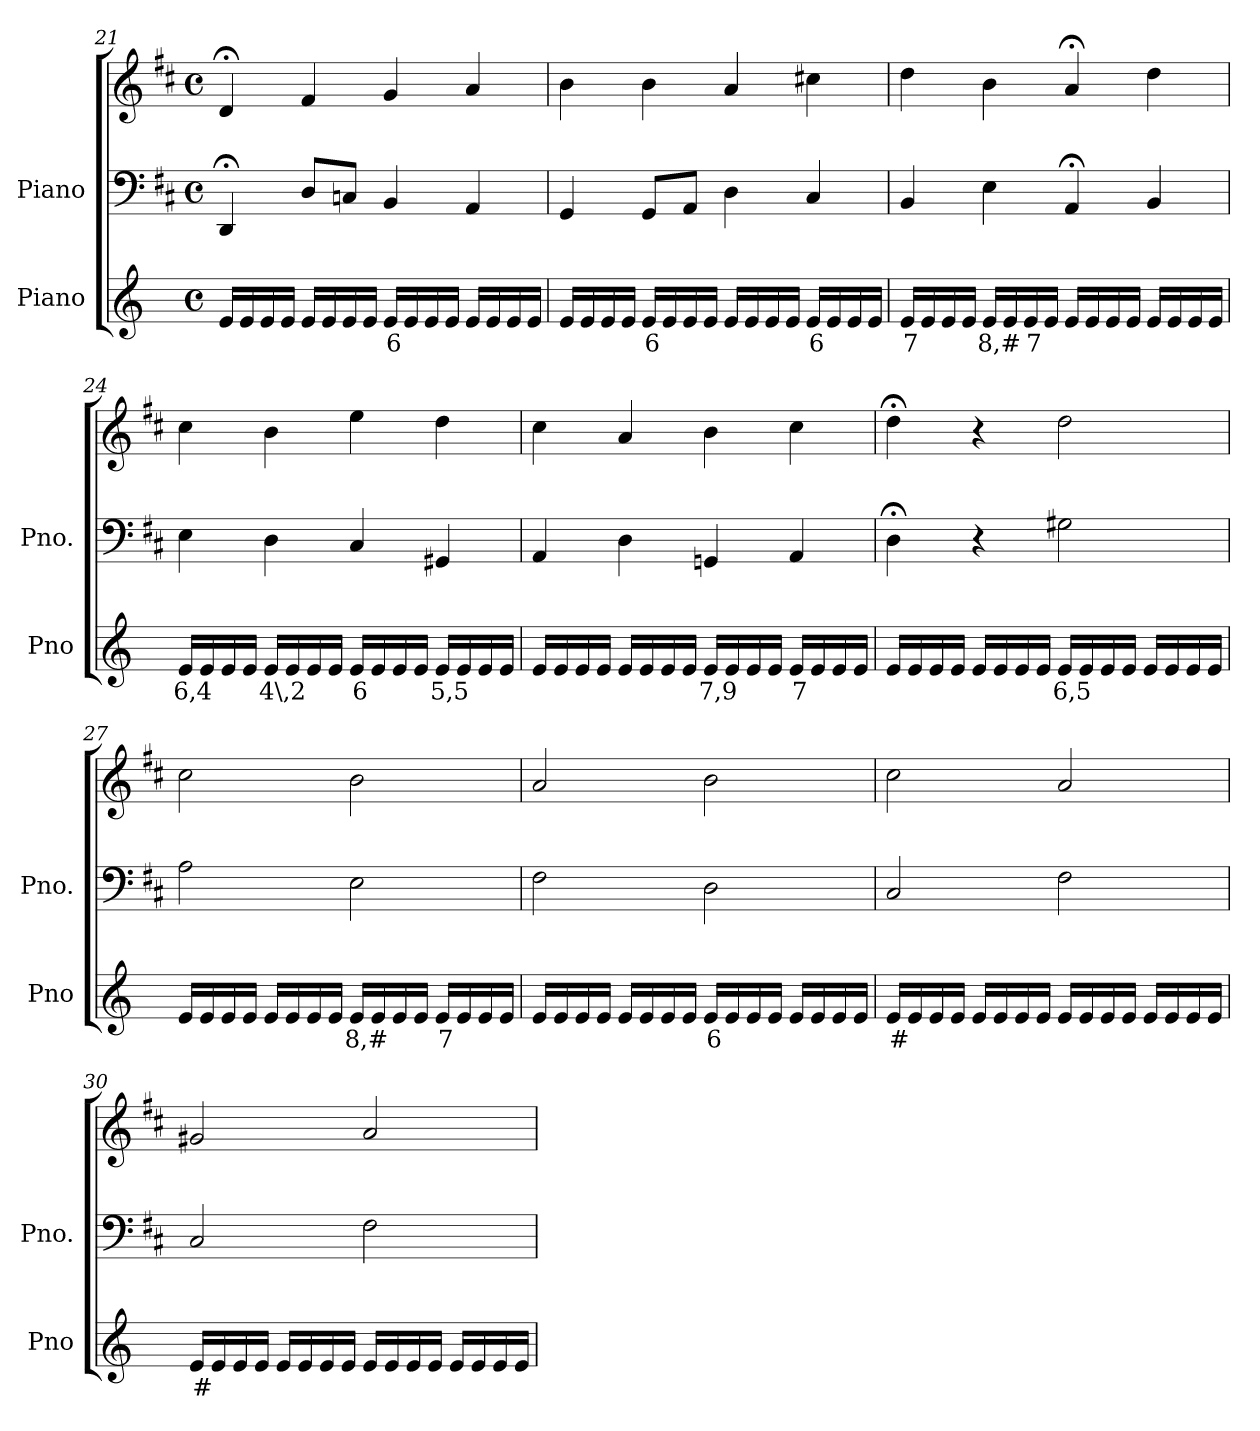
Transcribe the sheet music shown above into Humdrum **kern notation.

**kern	**text	**kern	**kern
*part2	*part2	*part1	*part1
*staff3	*staff3	*staff2	*staff1
*I"Piano	*	*I"Piano	*
*I'Pno	*	*I'Pno.	*
*clefG2	*	*clefF4	*clefG2
*k[]	*	*k[f#c#]	*k[f#c#]
*M4/4	*	*M4/4	*M4/4
*met(c)	*	*met(c)	*met(c)
=21	=21	=21	=21
16e/LL	.	4DD;</	4d;</
16e/	.	.	.
16e/	.	.	.
16e/JJ	.	.	.
16e/LL	.	8D/L	4f#/
16e/	.	.	.
16e/	.	8Cn/J	.
16e/JJ	.	.	.
!	!LO:LY:b	!	!
16e/LL	6	4BB/	4g/
16e/	.	.	.
16e/	.	.	.
16e/JJ	.	.	.
16e/LL	.	4AA/	4a/
16e/	.	.	.
16e/	.	.	.
16e/JJ	.	.	.
=22	=22	=22	=22
16e/LL	.	4GG/	4b\
16e/	.	.	.
16e/	.	.	.
16e/JJ	.	.	.
!	!LO:LY:b	!	!
16e/LL	6	8GG/L	4b\
16e/	.	.	.
16e/	.	8AA/J	.
16e/JJ	.	.	.
16e/LL	.	4D\	4a/
16e/	.	.	.
16e/	.	.	.
16e/JJ	.	.	.
!	!LO:LY:b	!	!
16e/LL	6	4C#/	4cc#X\
16e/	.	.	.
16e/	.	.	.
16e/JJ	.	.	.
=23	=23	=23	=23
!	!LO:LY:b	!	!
16e/LL	7	4BB/	4dd\
16e/	.	.	.
16e/	.	.	.
16e/JJ	.	.	.
!	!LO:LY:b	!	!
16e/LL	8,#	4E\	4b\
16e/	.	.	.
!	!LO:LY:b	!	!
16e/	7	.	.
16e/JJ	.	.	.
16e/LL	.	4AA;</	4a;</
16e/	.	.	.
16e/	.	.	.
16e/JJ	.	.	.
16e/LL	.	4BB/	4dd\
16e/	.	.	.
16e/	.	.	.
16e/JJ	.	.	.
=24	=24	=24	=24
!	!LO:LY:b	!	!
16e/LL	6,4	4E\	4cc#\
16e/	.	.	.
16e/	.	.	.
16e/JJ	.	.	.
!	!LO:LY:b	!	!
16e/LL	4\,2	4D\	4b\
16e/	.	.	.
16e/	.	.	.
16e/JJ	.	.	.
!	!LO:LY:b	!	!
16e/LL	6	4C#/	4ee\
16e/	.	.	.
16e/	.	.	.
16e/JJ	.	.	.
!	!LO:LY:b	!	!
16e/LL	5,5	4GG#X/	4dd\
16e/	.	.	.
16e/	.	.	.
16e/JJ	.	.	.
=25	=25	=25	=25
16e/LL	.	4AA/	4cc#\
16e/	.	.	.
16e/	.	.	.
16e/JJ	.	.	.
16e/LL	.	4D\	4a/
16e/	.	.	.
16e/	.	.	.
16e/JJ	.	.	.
!	!LO:LY:b	!	!
16e/LL	7,9	4GGn/	4b\
16e/	.	.	.
16e/	.	.	.
16e/JJ	.	.	.
!	!LO:LY:b	!	!
16e/LL	7	4AA/	4cc#\
16e/	.	.	.
16e/	.	.	.
16e/JJ	.	.	.
=26	=26	=26	=26
16e/LL	.	4D;<\	4dd;<\
16e/	.	.	.
16e/	.	.	.
16e/JJ	.	.	.
16e/LL	.	4r	4r
16e/	.	.	.
16e/	.	.	.
16e/JJ	.	.	.
!	!LO:LY:b	!	!
16e/LL	6,5	2G#X\	2dd\
16e/	.	.	.
16e/	.	.	.
16e/JJ	.	.	.
16e/LL	.	.	.
16e/	.	.	.
16e/	.	.	.
16e/JJ	.	.	.
=27	=27	=27	=27
16e/LL	.	2A\	2cc#\
16e/	.	.	.
16e/	.	.	.
16e/JJ	.	.	.
16e/LL	.	.	.
16e/	.	.	.
16e/	.	.	.
16e/JJ	.	.	.
!	!LO:LY:b	!	!
16e/LL	8,#	2E\	2b\
16e/	.	.	.
16e/	.	.	.
16e/JJ	.	.	.
!	!LO:LY:b	!	!
16e/LL	7	.	.
16e/	.	.	.
16e/	.	.	.
16e/JJ	.	.	.
=28	=28	=28	=28
16e/LL	.	2F#\	2a/
16e/	.	.	.
16e/	.	.	.
16e/JJ	.	.	.
16e/LL	.	.	.
16e/	.	.	.
16e/	.	.	.
16e/JJ	.	.	.
!	!LO:LY:b	!	!
16e/LL	6	2D\	2b\
16e/	.	.	.
16e/	.	.	.
16e/JJ	.	.	.
16e/LL	.	.	.
16e/	.	.	.
16e/	.	.	.
16e/JJ	.	.	.
=29	=29	=29	=29
!	!LO:LY:b	!	!
16e/LL	#	2C#/	2cc#\
16e/	.	.	.
16e/	.	.	.
16e/JJ	.	.	.
16e/LL	.	.	.
16e/	.	.	.
16e/	.	.	.
16e/JJ	.	.	.
16e/LL	.	2F#\	2a/
16e/	.	.	.
16e/	.	.	.
16e/JJ	.	.	.
16e/LL	.	.	.
16e/	.	.	.
16e/	.	.	.
16e/JJ	.	.	.
=30	=30	=30	=30
!	!LO:LY:b	!	!
16e/LL	#	2C#/	2g#X/
16e/	.	.	.
16e/	.	.	.
16e/JJ	.	.	.
16e/LL	.	.	.
16e/	.	.	.
16e/	.	.	.
16e/JJ	.	.	.
16e/LL	.	2F#\	2a/
16e/	.	.	.
16e/	.	.	.
16e/JJ	.	.	.
16e/LL	.	.	.
16e/	.	.	.
16e/	.	.	.
16e/JJ	.	.	.
=	=	=	=
*-	*-	*-	*-
